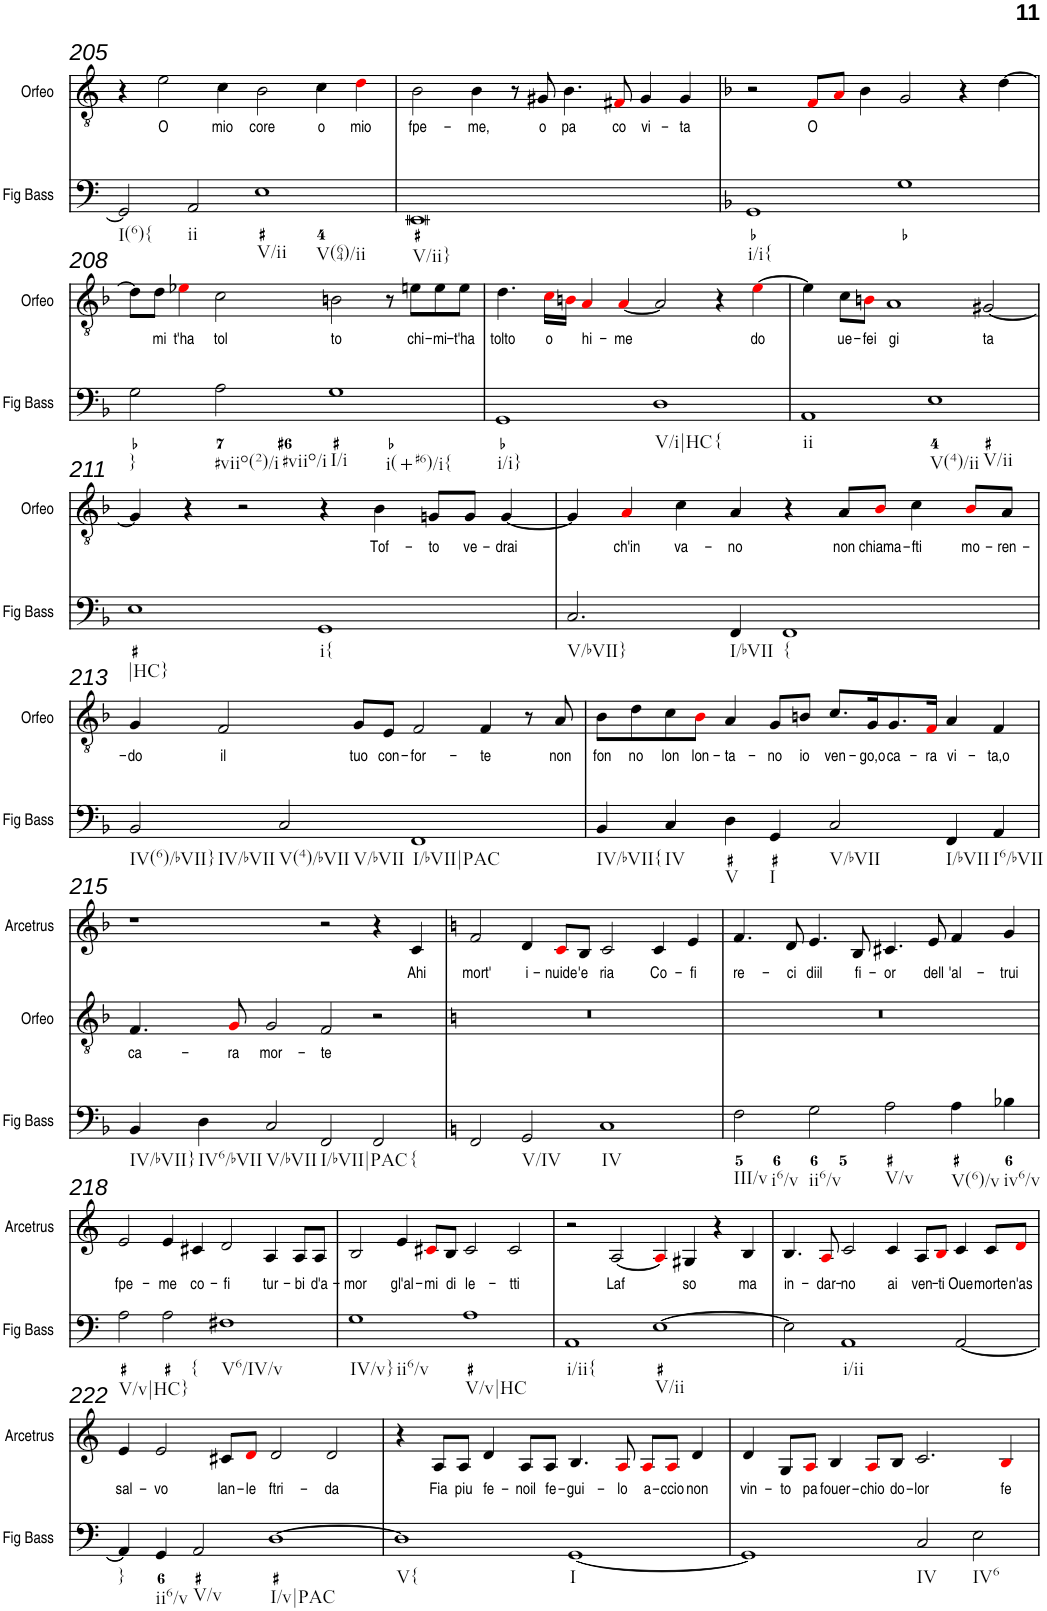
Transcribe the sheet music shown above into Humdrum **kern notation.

**kern	**kern	**text	**kern	**text
*part3	*part2	*part2	*part1	*part1
*staff3	*staff2	*staff2	*staff1	*staff1
*I"Fig Bass	*I"Orfeo	*	*I"Arcetrus	*
*I'Fig Bass	*I'Orfeo	*	*I'Arcetrus	*
!!LO:PB:g=z
*clefF4	*clefGv2	*	*clefG2	*
*k[]	*k[]	*	*k[]	*
*M4/2	*M4/2	*	*M4/2	*
=205	=205	=205	=205	=205
!LO:TX:b:t=I(6){	!	!	!	!
2GG/]	4r	.	0r	.
!	!	!LO:LY:b	!	!
.	2e\	O	.	.
!LO:TX:b:t=ii	!	!	!	!
2AA/	.	.	.	.
!	!	!LO:LY:b	!	!
.	4c\	mio	.	.
!LO:TX:b:t=V/ii	!	!	!	!
!LO:TX:b:t=V(64)/ii	!	!	!	!
!	!	!LO:LY:b	!	!
1E	2B\	core	.	.
!	!	!LO:LY:b	!	!
.	4c\	o	.	.
!	!	!LO:LY:b	!	!
.	4di\	mio	.	.
=206	=206	=206	=206	=206
!LO:TX:b:t=V/ii}	!	!	!	!
!	!	!LO:LY:b	!	!
0EE	2B\	fpe-	0r	.
!	!	!LO:LY:b	!	!
.	4B\	-me,	.	.
.	8r	.	.	.
!	!	!LO:LY:b	!	!
.	8G#X/	o	.	.
!	!	!LO:LY:b	!	!
.	4.B\	pa	.	.
!	!	!LO:LY:b	!	!
.	8F#Xi/	co	.	.
!	!	!LO:LY:b	!	!
.	4G#/	vi-	.	.
!	!	!LO:LY:b	!	!
.	4G#/	-ta	.	.
=207	=207	=207	=207	=207
*k[b-]	*k[b-]	*	*k[b-]	*
!LO:TX:b:t=i/i{	!	!	!	!
1GG	2r	.	0r	.
!	!	!LO:LY:b	!	!
.	8Fi/L	O	.	.
.	8Ai/J	.	.	.
.	4B-\	.	.	.
1G	2G/	.	.	.
.	4r	.	.	.
.	[4d\	.	.	.
!!LO:LB:g=z
=208	=208	=208	=208	=208
!LO:TX:b:t=}	!	!	!	!
2G\	8d\L]	.	0r	.
!	!	!LO:LY:b	!	!
.	8d\J	mi	.	.
!	!	!LO:LY:b	!	!
.	4e-Xi\	t'ha	.	.
!LO:TX:b:t=#viio(2)/i	!	!	!	!
!LO:TX:b:t=#viio/i	!	!	!	!
!	!	!LO:LY:b	!	!
2A\	2c\	tol	.	.
!LO:TX:b:t=I/i	!	!	!	!
!LO:TX:b:t=i(+#6)/i{	!	!	!	!
!	!	!LO:LY:b	!	!
1G	2Bn\	to	.	.
.	8r	.	.	.
!	!	!LO:LY:b	!	!
.	8en\L	chi-	.	.
!	!	!LO:LY:b	!	!
.	8e\	-mi-	.	.
!	!	!LO:LY:b	!	!
.	8e\J	-t'ha	.	.
=209	=209	=209	=209	=209
!LO:TX:b:t=i/i}	!	!	!	!
!	!	!LO:LY:b	!	!
1GG	4.d\	tolto	0r	.
!	!	!LO:LY:b	!	!
.	16ci\LL	o	.	.
.	16Bni\JJ	.	.	.
!	!	!LO:LY:b	!	!
.	4Ai/	hi-	.	.
!	!	!LO:LY:b	!	!
.	[4Ai/	-me	.	.
!LO:TX:b:t=V/i|HC	!	!	!	!
!LO:TX:b:t={	!	!	!	!
1D	2A/]	.	.	.
.	4r	.	.	.
!	!	!LO:LY:b	!	!
.	[4ei\	do	.	.
=210	=210	=210	=210	=210
!LO:TX:b:t=ii	!	!	!	!
1AA	4e\]	.	0r	.
!	!	!LO:LY:b	!	!
.	8c\L	ue-	.	.
!	!	!LO:LY:b	!	!
.	8Bni\J	-fei	.	.
!	!	!LO:LY:b	!	!
.	1A	gi	.	.
!LO:TX:b:t=V(4)/ii	!	!	!	!
!LO:TX:b:t=V/ii	!	!	!	!
1E	.	.	.	.
!	!	!LO:LY:b	!	!
.	[2G#X/	ta	.	.
!!LO:LB:g=z
=211	=211	=211	=211	=211
!LO:TX:b:t=|HC}	!	!	!	!
1E	4G#/]	.	0r	.
.	4r	.	.	.
.	2r	.	.	.
!LO:TX:b:t=i{	!	!	!	!
1GG	4r	.	.	.
!	!	!LO:LY:b	!	!
.	4B-\	Tof-	.	.
!	!	!LO:LY:b	!	!
.	8Gn/L	-to	.	.
!	!	!LO:LY:b	!	!
.	8G/J	ve-	.	.
!	!	!LO:LY:b	!	!
.	[4G/	-drai	.	.
=212	=212	=212	=212	=212
!LO:TX:b:t=V/bVII}	!	!	!	!
2.C/	4G/]	.	0r	.
!	!	!LO:LY:b	!	!
.	4Ai/	ch'in	.	.
!	!	!LO:LY:b	!	!
.	4c\	va-	.	.
!LO:TX:b:t=I/bVII	!	!	!	!
!	!	!LO:LY:b	!	!
4FF/	4A/	-no	.	.
!LO:TX:b:t={	!	!	!	!
1FF	4r	.	.	.
!	!	!LO:LY:b	!	!
.	8A/L	non	.	.
!	!	!LO:LY:b	!	!
.	8B-i/J	chiama-	.	.
!	!	!LO:LY:b	!	!
.	4c\	-fti	.	.
!	!	!LO:LY:b	!	!
.	8B-i/L	mo-	.	.
!	!	!LO:LY:b	!	!
.	8A/J	-ren-	.	.
!!LO:LB:g=z
=213	=213	=213	=213	=213
!LO:TX:b:t=IV(6)/bVII}	!	!	!	!
!LO:TX:b:t=IV/bVII	!	!	!	!
!	!	!LO:LY:b	!	!
2BB-/	4G/	-do	0r	.
!	!	!LO:LY:b	!	!
.	2F/	il	.	.
!LO:TX:b:t=V(4)/bVII	!	!	!	!
!LO:TX:b:t=V/bVII	!	!	!	!
2C/	.	.	.	.
!	!	!LO:LY:b	!	!
.	8G/L	tuo	.	.
!	!	!LO:LY:b	!	!
.	8E/J	con-	.	.
!LO:TX:b:t=I/bVII|PAC	!	!	!	!
!	!	!LO:LY:b	!	!
1FF	2F/	-for-	.	.
!	!	!LO:LY:b	!	!
.	4F/	-te	.	.
.	8r	.	.	.
!	!	!LO:LY:b	!	!
.	8A/	non	.	.
=214	=214	=214	=214	=214
!LO:TX:b:t=IV/bVII{	!	!	!	!
!	!	!LO:LY:b	!	!
4BB-/	8B-\L	fon	0r	.
!	!	!LO:LY:b	!	!
.	8d\	no	.	.
!LO:TX:b:t=IV	!	!	!	!
!	!	!LO:LY:b	!	!
4C/	8c\	lon	.	.
!	!	!LO:LY:b	!	!
.	8B-i\J	lon-	.	.
!LO:TX:b:t=V	!	!	!	!
!	!	!LO:LY:b	!	!
4D\	4A/	-ta-	.	.
!LO:TX:b:t=I	!	!	!	!
!	!	!LO:LY:b	!	!
4GG/	8G/L	-no	.	.
!	!	!LO:LY:b	!	!
.	8Bn/J	io	.	.
!LO:TX:b:t=V/bVII	!	!	!	!
!	!	!LO:LY:b	!	!
2C/	8.c/L	ven-	.	.
!	!	!LO:LY:b	!	!
.	16G/K	-go,o	.	.
!	!	!LO:LY:b	!	!
.	8.G/	ca-	.	.
!	!	!LO:LY:b	!	!
.	16Fi/Jk	-ra	.	.
!LO:TX:b:t=I/bVII	!	!	!	!
!	!	!LO:LY:b	!	!
4FF/	4A/	vi-	.	.
!LO:TX:b:t=I6/bVII	!	!	!	!
!	!	!LO:LY:b	!	!
4AA/	4F/	-ta,o	.	.
!!LO:LB:g=z
=215	=215	=215	=215	=215
!LO:TX:b:t=IV/bVII}	!	!	!	!
!	!	!LO:LY:b	!	!
4BB-/	4.F/	ca-	1r	.
!LO:TX:b:t=IV6/bVII	!	!	!	!
4D\	.	.	.	.
!	!	!LO:LY:b	!	!
.	8Gi/	-ra	.	.
!LO:TX:b:t=V/bVII	!	!	!	!
!	!	!LO:LY:b	!	!
2C/	2G/	mor-	.	.
!LO:TX:b:t=I/bVII|PAC	!	!	!	!
!	!	!LO:LY:b	!	!
2FF/	2F/	-te	2r	.
!LO:TX:b:t={	!	!	!	!
2FF/	2r	.	4r	.
!	!	!	!	!LO:LY:b
.	.	.	4c/	Ahi
=216	=216	=216	=216	=216
*k[]	*k[]	*	*k[]	*
!	!	!	!	!LO:LY:b
2FF/	0r	.	2f/	mort'
!LO:TX:b:t=V/IV	!	!	!	!
!	!	!	!	!LO:LY:b
2GG/	.	.	4d/	i-
!	!	!	!	!LO:LY:b
.	.	.	8ci/L	-nuide
!	!	!	!	!LO:LY:b
.	.	.	8B/J	'e
!LO:TX:b:t=IV	!	!	!	!
!	!	!	!	!LO:LY:b
1C	.	.	2c/	ria
!	!	!	!	!LO:LY:b
.	.	.	4c/	Co-
!	!	!	!	!LO:LY:b
.	.	.	4e/	-fi
=217	=217	=217	=217	=217
!LO:TX:b:t=III/v	!	!	!	!
!LO:TX:b:t=i6/v	!	!	!	!
!	!	!	!	!LO:LY:b
2F\	0r	.	4.f/	re-
!	!	!	!	!LO:LY:b
.	.	.	8d/	-ci
!LO:TX:b:t=ii6/v	!	!	!	!
!	!	!	!	!LO:LY:b
2G\	.	.	4.e/	diil
!	!	!	!	!LO:LY:b
.	.	.	8B/	fi-
!LO:TX:b:t=V/v	!	!	!	!
!	!	!	!	!LO:LY:b
2A\	.	.	4.c#X/	-or
!	!	!	!	!LO:LY:b
.	.	.	8e/	dell
!LO:TX:b:t=V(6)/v	!	!	!	!
!	!	!	!	!LO:LY:b
4A\	.	.	4f/	'al-
!LO:TX:b:t=iv6/v	!	!	!	!
!	!	!	!	!LO:LY:b
4B-X\	.	.	4g/	-trui
!!LO:LB:g=z
=218	=218	=218	=218	=218
!LO:TX:b:t=V/v|HC}	!	!	!	!
!	!	!	!	!LO:LY:b
2A\	0r	.	2e/	fpe-
!LO:TX:b:t={	!	!	!	!
!	!	!	!	!LO:LY:b
2A\	.	.	4e/	-me
!	!	!	!	!LO:LY:b
.	.	.	4c#X/	co-
!LO:TX:b:t=V6/IV/v	!	!	!	!
!	!	!	!	!LO:LY:b
1F#X	.	.	2d/	-fi
!	!	!	!	!LO:LY:b
.	.	.	4A/	tur-
!	!	!	!	!LO:LY:b
.	.	.	8A/L	-bi
!	!	!	!	!LO:LY:b
.	.	.	8A/J	d'a-
=219	=219	=219	=219	=219
!LO:TX:b:t=IV/v}	!	!	!	!
!LO:TX:b:t=ii6/v	!	!	!	!
!	!	!	!	!LO:LY:b
1G	0r	.	2B/	-mor
!	!	!	!	!LO:LY:b
.	.	.	4e/	gl'al-
!	!	!	!	!LO:LY:b
.	.	.	8c#Xi/L	-mi
!	!	!	!	!LO:LY:b
.	.	.	8B/J	di
!LO:TX:b:t=V/v|HC	!	!	!	!
!	!	!	!	!LO:LY:b
1A	.	.	2c#/	le-
!	!	!	!	!LO:LY:b
.	.	.	2c#/	-tti
=220	=220	=220	=220	=220
!LO:TX:b:t=i/ii{	!	!	!	!
1AA	0r	.	2r	.
!	!	!	!	!LO:LY:b
.	.	.	[2A/	Laf
!LO:TX:b:t=V/ii	!	!	!	!
[1E	.	.	4Ai/]	.
!	!	!	!	!LO:LY:b
.	.	.	4G#X/	so
.	.	.	4r	.
!	!	!	!	!LO:LY:b
.	.	.	4B/	ma
=221	=221	=221	=221	=221
!	!	!	!	!LO:LY:b
2E\]	0r	.	4.B/	in-
!	!	!	!	!LO:LY:b
.	.	.	8Ai/	-dar-
!LO:TX:b:t=i/ii	!	!	!	!
!	!	!	!	!LO:LY:b
1AA	.	.	2c/	-no
!	!	!	!	!LO:LY:b
.	.	.	4c/	ai
!	!	!	!	!LO:LY:b
.	.	.	8A/L	ven-
!	!	!	!	!LO:LY:b
.	.	.	8Bi/J	-ti
!	!	!	!	!LO:LY:b
[2AA/	.	.	4c/	Oue
!	!	!	!	!LO:LY:b
.	.	.	8c/L	morte
!	!	!	!	!LO:LY:b
.	.	.	8di/J	n'as
!!LO:LB:g=z
=222	=222	=222	=222	=222
!LO:TX:b:t=}	!	!	!	!
!	!	!	!	!LO:LY:b
4AA/]	0r	.	4e/	sal-
!LO:TX:b:t=ii6/v	!	!	!	!
!	!	!	!	!LO:LY:b
4GG/	.	.	2e/	-vo
!LO:TX:b:t=V/v	!	!	!	!
2AA/	.	.	.	.
!	!	!	!	!LO:LY:b
.	.	.	8c#X/L	lan-
!	!	!	!	!LO:LY:b
.	.	.	8di/J	-le
!LO:TX:b:t=I/v|PAC	!	!	!	!
!	!	!	!	!LO:LY:b
[1D	.	.	2d/	ftri-
!	!	!	!	!LO:LY:b
.	.	.	2d/	-da
=223	=223	=223	=223	=223
!LO:TX:b:t=V{	!	!	!	!
1D]	0r	.	4r	.
!	!	!	!	!LO:LY:b
.	.	.	8A/L	Fia
!	!	!	!	!LO:LY:b
.	.	.	8A/J	piu
!	!	!	!	!LO:LY:b
.	.	.	4d/	fe-
!	!	!	!	!LO:LY:b
.	.	.	8A/L	-noil
!	!	!	!	!LO:LY:b
.	.	.	8A/J	fe-
!LO:TX:b:t=I	!	!	!	!
!	!	!	!	!LO:LY:b
[1GG	.	.	4.B/	-gui-
!	!	!	!	!LO:LY:b
.	.	.	8Ai/	-lo
!	!	!	!	!LO:LY:b
.	.	.	8Ai/L	a-
!	!	!	!	!LO:LY:b
.	.	.	8Ai/J	-ccio
!	!	!	!	!LO:LY:b
.	.	.	4d/	non
=224	=224	=224	=224	=224
!	!	!	!	!LO:LY:b
1GG]	0r	.	4d/	vin-
!	!	!	!	!LO:LY:b
.	.	.	8G/L	-to
!	!	!	!	!LO:LY:b
.	.	.	8Ai/J	pa
!	!	!	!	!LO:LY:b
.	.	.	4B/	fouer-
!	!	!	!	!LO:LY:b
.	.	.	8Ai/L	-chio
!	!	!	!	!LO:LY:b
.	.	.	8B/J	do-
!LO:TX:b:t=IV	!	!	!	!
!	!	!	!	!LO:LY:b
2C/	.	.	2.c/	-lor
!LO:TX:b:t=IV6	!	!	!	!
2E\	.	.	.	.
!	!	!	!	!LO:LY:b
.	.	.	4Bi/	fe
=	=	=	=	=
*-	*-	*-	*-	*-
